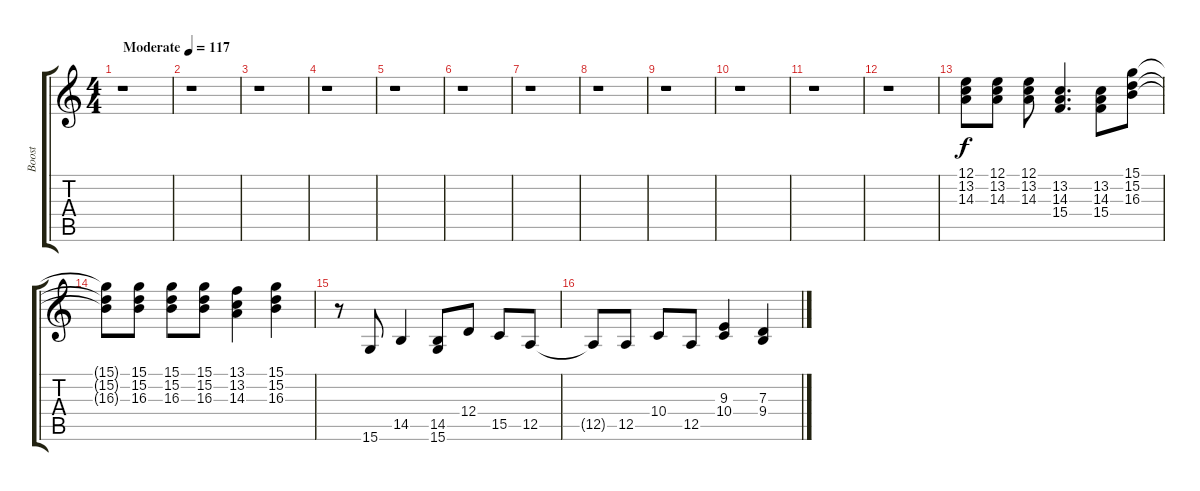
\track ("Boost" "Boost") {instrument pad1newage}
\staff {score tabs}
\tuning (E4 B3 G3 D3 A2 E2) {hide}
\ts (4 4)
\tempo (117 "Moderate")
\clef g2
\ks c
r.1{dy f instrument pad1newage} |
r.1 |
r.1 |
r.1 |
r.1 |
r.1 |
r.1 |
r.1 |
r.1 |
r.1 |
r.1 |
r.1 |
(12.1 13.2 14.3).8 (12.1 13.2 14.3).8 (12.1 13.2 14.3).8 (13.2 14.3 15.4).4{d} (13.2 14.3 15.4).8 (15.1 15.2 16.3).8 |
(15.1{t} 15.2{t} 16.3{t}).8 (15.1 15.2 16.3).8 (15.1 15.2 16.3).8 (15.1 15.2 16.3).8 (13.1 13.2 14.3).4 (15.1 15.2 16.3).4 |
r.8 15.6.8 14.5.4 (14.5 15.6).8 12.4.8 15.5.8 12.5.8 |
12.5{t}.8 12.5.8 10.4.8 12.5.8 (9.3 10.4).4 (7.3 9.4).4
